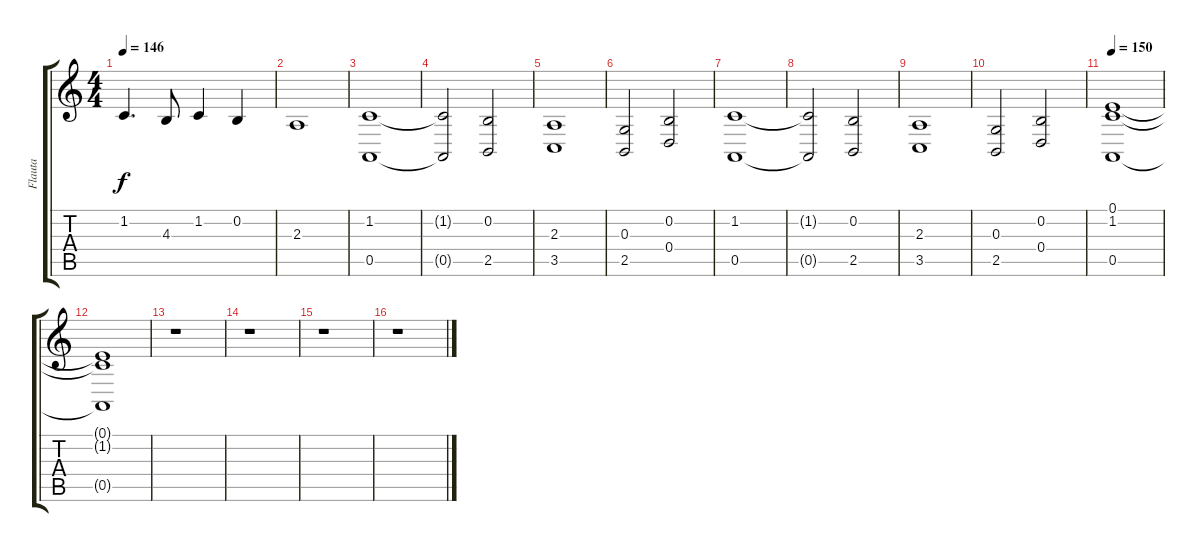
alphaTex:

\track ("Flauta" "Flauta") {instrument flute}
\staff {score tabs}
\tuning (E4 B3 G3 D3 A2 E2) {hide}
\ts (4 4)
\tempo 146
\clef g2
\ks c
1.2.4{d dy f} 4.3.8 1.2.4 0.2.4 |
2.3.1 |
(1.2 0.5).1 |
(1.2{t} 0.5{t}).2 (0.2 2.5).2 |
(2.3 3.5).1 |
(0.3 2.5).2 (0.2 0.4).2 |
(1.2 0.5).1 |
(1.2{t} 0.5{t}).2 (0.2 2.5).2 |
(2.3 3.5).1 |
(0.3 2.5).2 (0.2 0.4).2 |
\tempo 150
(0.1 1.2 0.5).1 |
(0.1{t} 1.2{t} 0.5{t}).1 |
r.1 |
r.1 |
r.1 |
r.1
